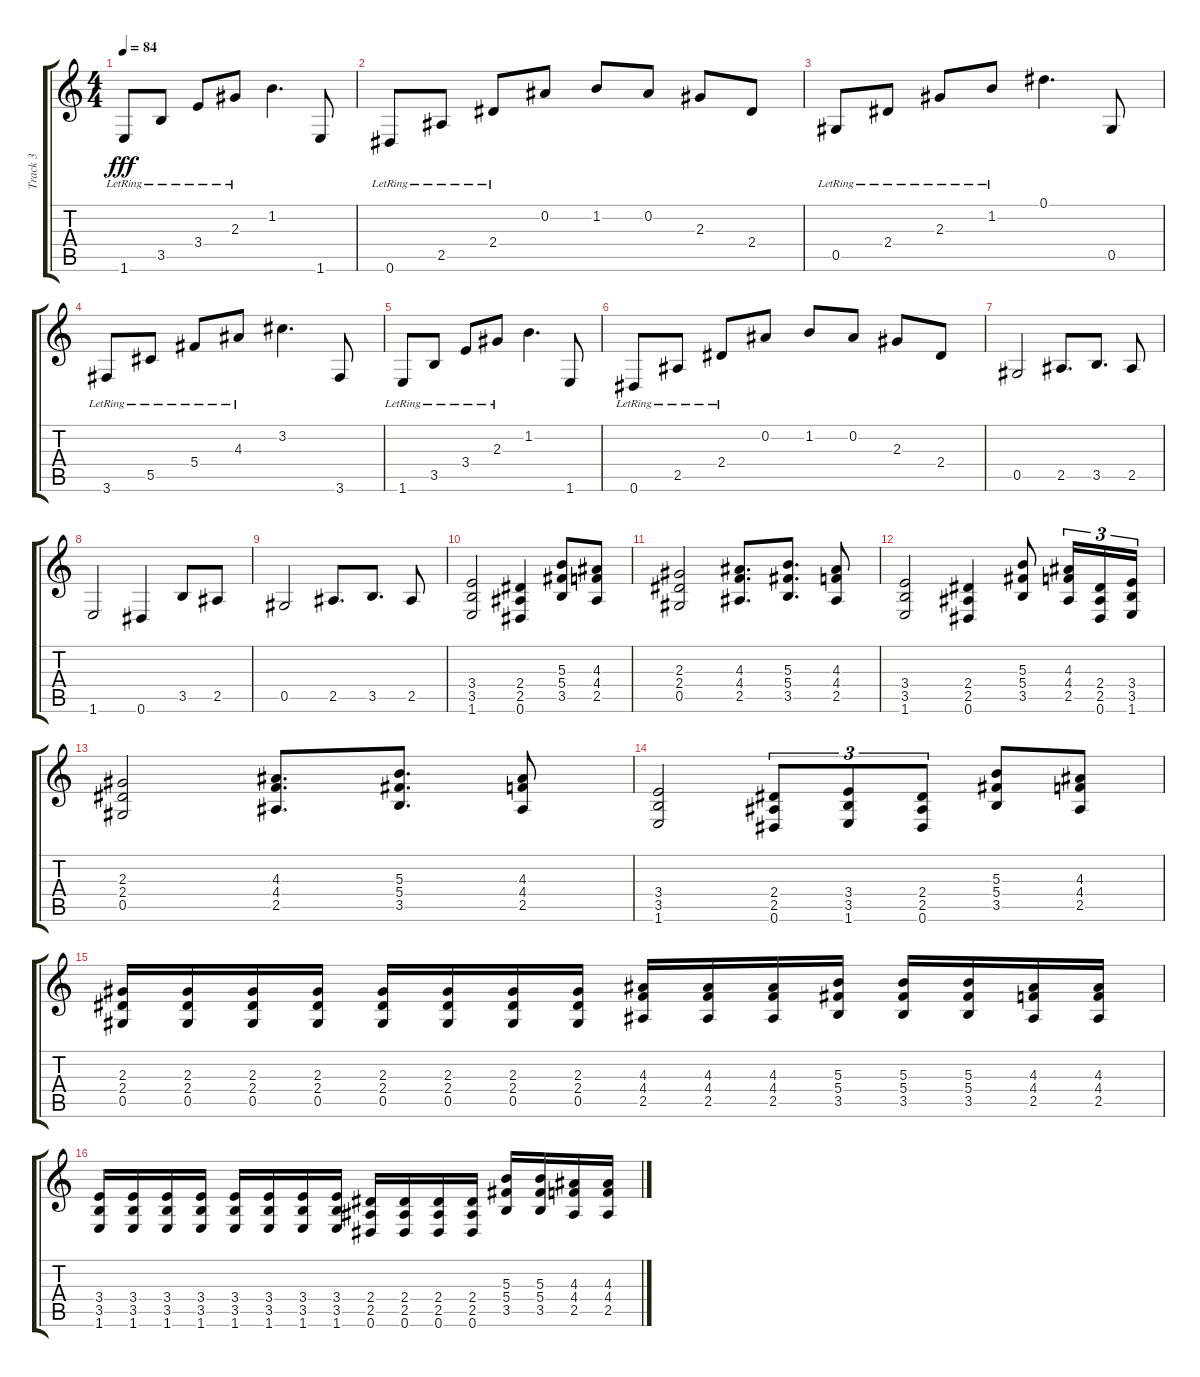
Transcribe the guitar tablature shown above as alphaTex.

\track ("Track 3" "Track 3") {instrument distortionguitar}
\staff {score tabs}
\tuning (Eb4 Bb3 Gb3 Db3 Ab2 Eb2) {hide}
\ts (4 4)
\tempo 84
\clef g2
\ks c
1.6{lr}.8{dy fff} 3.5{lr}.8 3.4{lr}.8 2.3{lr}.8 1.2.4{d} 1.6.8 |
0.6{lr}.8 2.5{lr}.8 2.4{lr}.8 0.2.8 1.2.8 0.2.8 2.3.8 2.4.8 |
0.5{lr}.8{instrument electricguitarclean} 2.4{lr}.8 2.3{lr}.8 1.2{lr}.8 0.1.4{d} 0.5.8 |
3.6{lr}.8 5.5{lr}.8 5.4{lr}.8 4.3{lr}.8 3.2.4{d} 3.6.8 |
1.6{lr}.8 3.5{lr}.8 3.4{lr}.8 2.3{lr}.8 1.2.4{d} 1.6.8 |
0.6{lr}.8 2.5{lr}.8 2.4{lr}.8 0.2.8 1.2.8 0.2.8 2.3.8 2.4.8 |
0.5.2{instrument distortionguitar} 2.5.8{d} 3.5.8{d} 2.5.8 |
1.6.2 0.6.4 3.5.8 2.5.8 |
0.5.2 2.5.8{d} 3.5.8{d} 2.5.8 |
(3.4 3.5 1.6).2 (2.4 2.5 0.6).4 (5.3 5.4 3.5).8 (4.3 4.4 2.5).8 |
(2.3 2.4 0.5).2{instrument distortionguitar} (4.3 4.4 2.5).8{d} (5.3 5.4 3.5).8{d} (4.3 4.4 2.5).8 |
(3.4 3.5 1.6).2 (2.4 2.5 0.6).4 (5.3 5.4 3.5).8 (4.3 4.4 2.5).16{tu (3 2)} (2.4 2.5 0.6).16{tu (3 2)} (3.4 3.5 1.6).16{tu (3 2)} |
(2.3 2.4 0.5).2 (4.3 4.4 2.5).8{d} (5.3 5.4 3.5).8{d} (4.3 4.4 2.5).8 |
(3.4 3.5 1.6).2 (2.4 2.5 0.6).8{tu (3 2)} (3.4 3.5 1.6).8{tu (3 2)} (2.4 2.5 0.6).8{tu (3 2)} (5.3 5.4 3.5).8 (4.3 4.4 2.5).8 |
(2.3 2.4 0.5).16 (2.3 2.4 0.5).16 (2.3 2.4 0.5).16 (2.3 2.4 0.5).16 (2.3 2.4 0.5).16 (2.3 2.4 0.5).16 (2.3 2.4 0.5).16 (2.3 2.4 0.5).16 (4.3 4.4 2.5).16 (4.3 4.4 2.5).16 (4.3 4.4 2.5).16 (5.3 5.4 3.5).16 (5.3 5.4 3.5).16 (5.3 5.4 3.5).16 (4.3 4.4 2.5).16 (4.3 4.4 2.5).16 |
(3.4 3.5 1.6).16 (3.4 3.5 1.6).16 (3.4 3.5 1.6).16 (3.4 3.5 1.6).16 (3.4 3.5 1.6).16 (3.4 3.5 1.6).16 (3.4 3.5 1.6).16 (3.4 3.5 1.6).16 (2.4 2.5 0.6).16 (2.4 2.5 0.6).16 (2.4 2.5 0.6).16 (2.4 2.5 0.6).16 (5.3 5.4 3.5).16 (5.3 5.4 3.5).16 (4.3 4.4 2.5).16 (4.3 4.4 2.5).16
